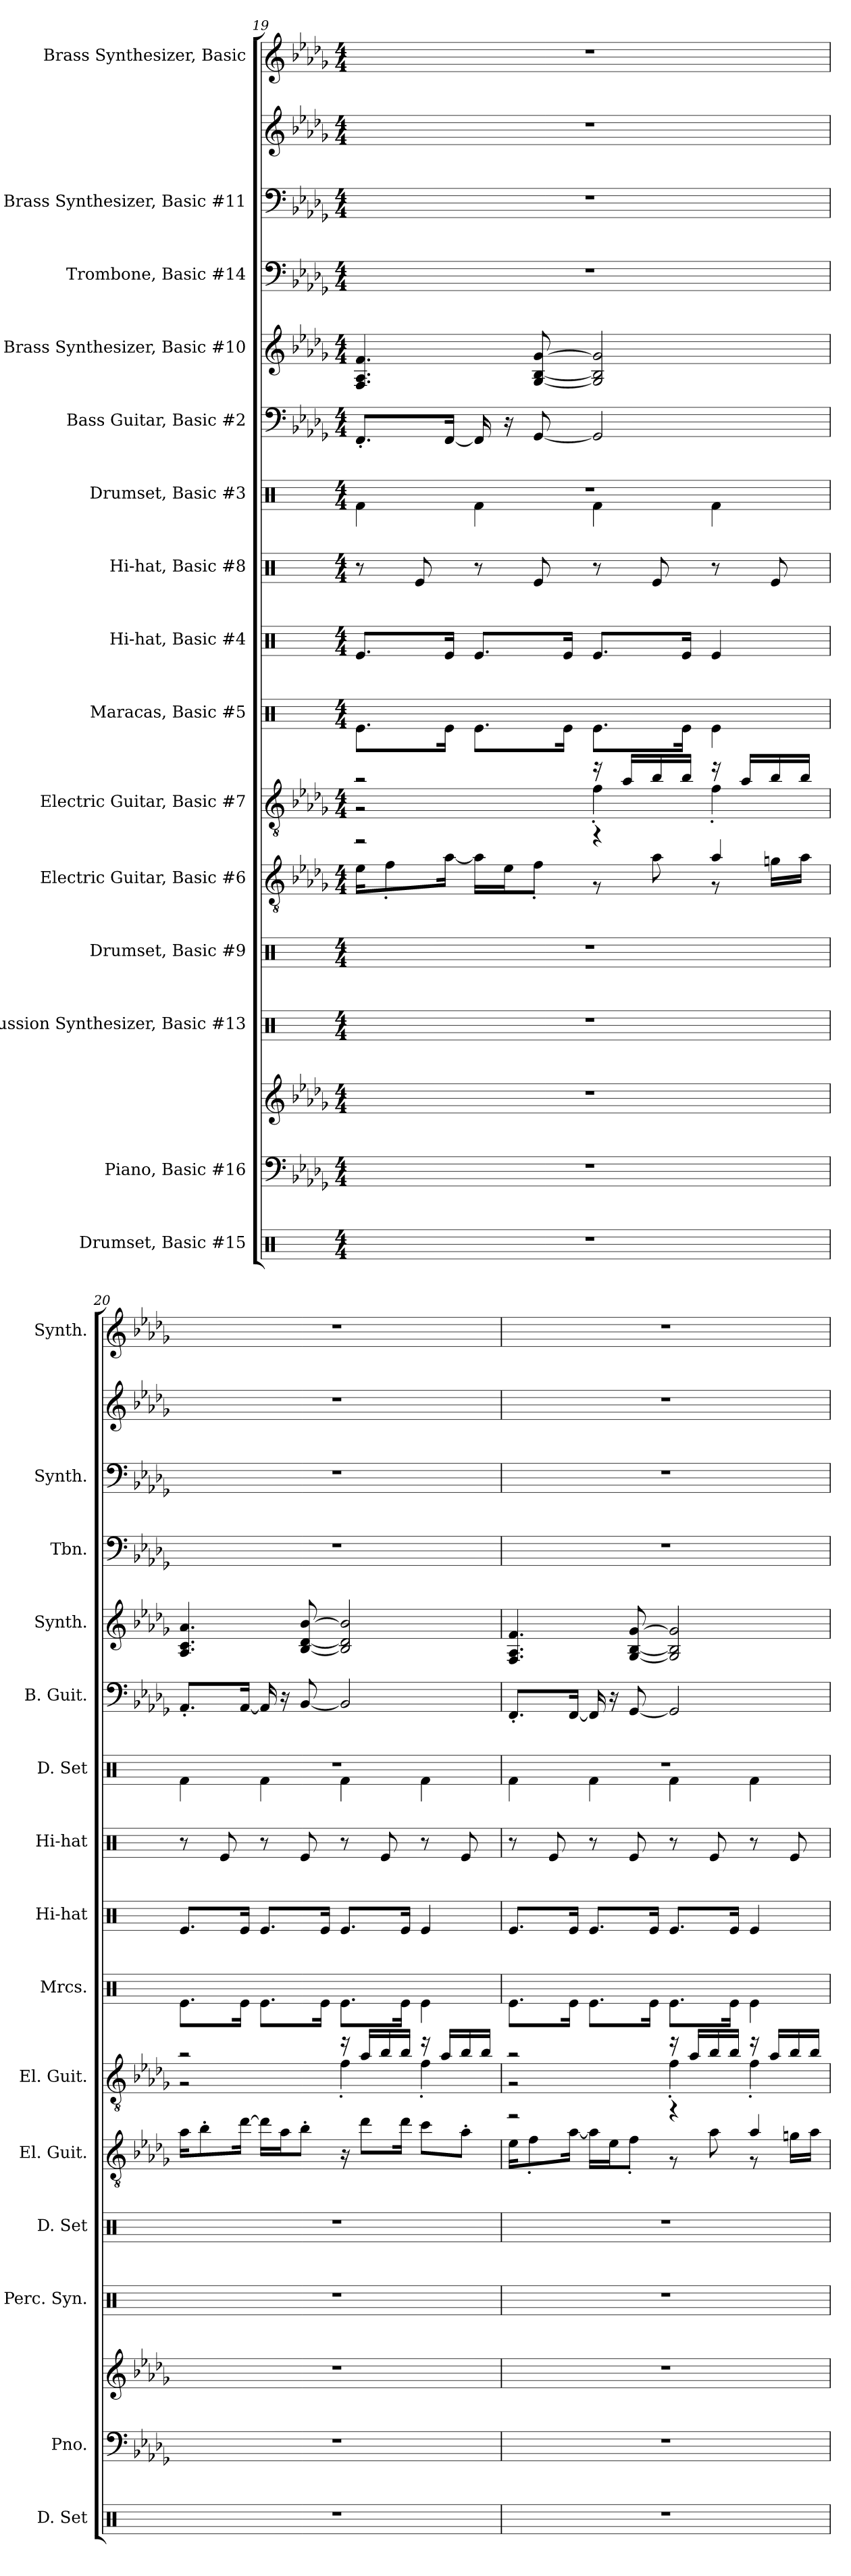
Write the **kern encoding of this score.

**kern	**kern	**kern	**kern	**kern	**kern	**kern	**kern	**kern	**kern	**kern	**kern	**kern	**kern	**kern	**kern	**kern
*part15	*part14	*part14	*part13	*part12	*part11	*part10	*part9	*part8	*part7	*part6	*part5	*part4	*part3	*part2	*part2	*part1
*staff17	*staff16	*staff15	*staff14	*staff13	*staff12	*staff11	*staff10	*staff9	*staff8	*staff7	*staff6	*staff5	*staff4	*staff3	*staff2	*staff1
*I"Drumset, Basic #15	*I"Piano, Basic #16	*	*I"Percussion Synthesizer, Basic #13	*I"Drumset, Basic #9	*I"Electric Guitar, Basic #6	*I"Electric Guitar, Basic #7	*I"Maracas, Basic #5	*I"Hi-hat, Basic #4	*I"Hi-hat, Basic #8	*I"Drumset, Basic #3	*I"Bass Guitar, Basic #2	*I"Brass Synthesizer, Basic #10	*I"Trombone, Basic #14	*I"Brass Synthesizer, Basic #11	*	*I"Brass Synthesizer, Basic
*I'D. Set	*I'Pno.	*	*I'Perc. Syn.	*I'D. Set	*I'El. Guit.	*I'El. Guit.	*I'Mrcs.	*I'Hi-hat	*I'Hi-hat	*I'D. Set	*I'B. Guit.	*I'Synth.	*I'Tbn.	*I'Synth.	*	*I'Synth.
*clefX	*clefF4	*clefG2	*clefX	*clefX	*clefGv2	*clefGv2	*clefX	*clefX	*clefX	*clefX	*clefF4	*clefG2	*clefF4	*clefF4	*clefG2	*clefG2
*	*	*	*	*	*	*	*	*	*	*	*ITrd7c12	*	*	*	*	*
*k[]	*k[b-e-a-d-g-]	*k[b-e-a-d-g-]	*k[]	*k[]	*k[b-e-a-d-g-]	*k[b-e-a-d-g-]	*k[]	*k[]	*k[]	*k[]	*k[b-e-a-d-g-]	*k[b-e-a-d-g-]	*k[b-e-a-d-g-]	*k[b-e-a-d-g-]	*k[b-e-a-d-g-]	*k[b-e-a-d-g-]
*M4/4	*M4/4	*M4/4	*M4/4	*M4/4	*M4/4	*M4/4	*M4/4	*M4/4	*M4/4	*M4/4	*M4/4	*M4/4	*M4/4	*M4/4	*M4/4	*M4/4
=19	=19	=19	=19	=19	=19	=19	=19	=19	=19	=19	=19	=19	=19	=19	=19	=19
*	*	*	*	*	*^	*^	*	*	*	*^	*	*	*	*	*	*
1r	1r	1r	1r	1r	2r	16e-\KL	2r	2r	8.Re\L	8.Re/L	8r	1r	4Rf\	8.FFF'/L	4.F/ 4.A-/ 4.f/	1r	1r	1r	1r
.	.	.	.	.	.	8f'\	.	.	.	.	.	.	.	.	.	.	.	.	.
.	.	.	.	.	.	.	.	.	.	.	8Re/	.	.	.	.	.	.	.	.
.	.	.	.	.	.	[16a-\Jk	.	.	16Re\Jk	16Re/Jk	.	.	.	[16FFF/Jk	.	.	.	.	.
.	.	.	.	.	.	16a-\LL]	.	.	8.Re\L	8.Re/L	8r	.	4Rf\	16FFF/]	.	.	.	.	.
.	.	.	.	.	.	16e-\J	.	.	.	.	.	.	.	16r	.	.	.	.	.
.	.	.	.	.	.	8f'\J	.	.	.	.	8Re/	.	.	[8GGG-/	[8G-/ [8B-/ [8g-/	.	.	.	.
.	.	.	.	.	.	.	.	.	16Re\Jk	16Re/Jk	.	.	.	.	.	.	.	.	.
.	.	.	.	.	4r	8r	16r	4f'\	8.Re\L	8.Re/L	8r	.	4Rf\	2GGG-/]	2G-/] 2B-/] 2g-/]	.	.	.	.
.	.	.	.	.	.	.	16a-/LL	.	.	.	.	.	.	.	.	.	.	.	.
.	.	.	.	.	.	8a-\	16b-/	.	.	.	8Re/	.	.	.	.	.	.	.	.
.	.	.	.	.	.	.	16b-/JJ	.	16Re\Jk	16Re/Jk	.	.	.	.	.	.	.	.	.
.	.	.	.	.	4a-/	8r	16r	4f'\	4Re\	4Re/	8r	.	4Rf\	.	.	.	.	.	.
.	.	.	.	.	.	.	16a-/LL	.	.	.	.	.	.	.	.	.	.	.	.
.	.	.	.	.	.	16gn\LL	16b-/	.	.	.	8Re/	.	.	.	.	.	.	.	.
.	.	.	.	.	.	16a-\JJ	16b-/JJ	.	.	.	.	.	.	.	.	.	.	.	.
*	*	*	*	*	*v	*v	*	*	*	*	*	*	*	*	*	*	*	*	*
!!LO:PB:g=z
=20	=20	=20	=20	=20	=20	=20	=20	=20	=20	=20	=20	=20	=20	=20	=20	=20	=20	=20
1r	1r	1r	1r	1r	16a-\KL	2r	2r	8.Re\L	8.Re/L	8r	1r	4Rf\	8.AAA-'/L	4.A-/ 4.c/ 4.a-/	1r	1r	1r	1r
.	.	.	.	.	8b-'\	.	.	.	.	.	.	.	.	.	.	.	.	.
.	.	.	.	.	.	.	.	.	.	8Re/	.	.	.	.	.	.	.	.
.	.	.	.	.	[16dd-\Jk	.	.	16Re\Jk	16Re/Jk	.	.	.	[16AAA-/Jk	.	.	.	.	.
.	.	.	.	.	16dd-\LL]	.	.	8.Re\L	8.Re/L	8r	.	4Rf\	16AAA-/]	.	.	.	.	.
.	.	.	.	.	16a-\J	.	.	.	.	.	.	.	16r	.	.	.	.	.
.	.	.	.	.	8b-'\J	.	.	.	.	8Re/	.	.	[8BBB-/	[8B-/ [8d-/ [8b-/	.	.	.	.
.	.	.	.	.	.	.	.	16Re\Jk	16Re/Jk	.	.	.	.	.	.	.	.	.
.	.	.	.	.	16r	16r	4f'\	8.Re\L	8.Re/L	8r	.	4Rf\	2BBB-/]	2B-/] 2d-/] 2b-/]	.	.	.	.
.	.	.	.	.	8dd-\L	16a-/LL	.	.	.	.	.	.	.	.	.	.	.	.
.	.	.	.	.	.	16b-/	.	.	.	8Re/	.	.	.	.	.	.	.	.
.	.	.	.	.	16dd-\Jk	16b-/JJ	.	16Re\Jk	16Re/Jk	.	.	.	.	.	.	.	.	.
.	.	.	.	.	8cc\L	16r	4f'\	4Re\	4Re/	8r	.	4Rf\	.	.	.	.	.	.
.	.	.	.	.	.	16a-/LL	.	.	.	.	.	.	.	.	.	.	.	.
.	.	.	.	.	8a-'\J	16b-/	.	.	.	8Re/	.	.	.	.	.	.	.	.
.	.	.	.	.	.	16b-/JJ	.	.	.	.	.	.	.	.	.	.	.	.
=21	=21	=21	=21	=21	=21	=21	=21	=21	=21	=21	=21	=21	=21	=21	=21	=21	=21	=21
*	*	*	*	*	*^	*	*	*	*	*	*	*	*	*	*	*	*	*
1r	1r	1r	1r	1r	2r	16e-\KL	2r	2r	8.Re\L	8.Re/L	8r	1r	4Rf\	8.FFF'/L	4.F/ 4.A-/ 4.f/	1r	1r	1r	1r
.	.	.	.	.	.	8f'\	.	.	.	.	.	.	.	.	.	.	.	.	.
.	.	.	.	.	.	.	.	.	.	.	8Re/	.	.	.	.	.	.	.	.
.	.	.	.	.	.	[16a-\Jk	.	.	16Re\Jk	16Re/Jk	.	.	.	[16FFF/Jk	.	.	.	.	.
.	.	.	.	.	.	16a-\LL]	.	.	8.Re\L	8.Re/L	8r	.	4Rf\	16FFF/]	.	.	.	.	.
.	.	.	.	.	.	16e-\J	.	.	.	.	.	.	.	16r	.	.	.	.	.
.	.	.	.	.	.	8f'\J	.	.	.	.	8Re/	.	.	[8GGG-/	[8G-/ [8B-/ [8g-/	.	.	.	.
.	.	.	.	.	.	.	.	.	16Re\Jk	16Re/Jk	.	.	.	.	.	.	.	.	.
.	.	.	.	.	4r	8r	16r	4f'\	8.Re\L	8.Re/L	8r	.	4Rf\	2GGG-/]	2G-/] 2B-/] 2g-/]	.	.	.	.
.	.	.	.	.	.	.	16a-/LL	.	.	.	.	.	.	.	.	.	.	.	.
.	.	.	.	.	.	8a-\	16b-/	.	.	.	8Re/	.	.	.	.	.	.	.	.
.	.	.	.	.	.	.	16b-/JJ	.	16Re\Jk	16Re/Jk	.	.	.	.	.	.	.	.	.
.	.	.	.	.	4a-/	8r	16r	4f'\	4Re\	4Re/	8r	.	4Rf\	.	.	.	.	.	.
.	.	.	.	.	.	.	16a-/LL	.	.	.	.	.	.	.	.	.	.	.	.
.	.	.	.	.	.	16gn\LL	16b-/	.	.	.	8Re/	.	.	.	.	.	.	.	.
.	.	.	.	.	.	16a-\JJ	16b-/JJ	.	.	.	.	.	.	.	.	.	.	.	.
*	*	*	*	*	*v	*v	*	*	*	*	*	*v	*v	*	*	*	*	*	*
*	*	*	*	*	*	*v	*v	*	*	*	*	*	*	*	*	*	*
=	=	=	=	=	=	=	=	=	=	=	=	=	=	=	=	=
*-	*-	*-	*-	*-	*-	*-	*-	*-	*-	*-	*-	*-	*-	*-	*-	*-
